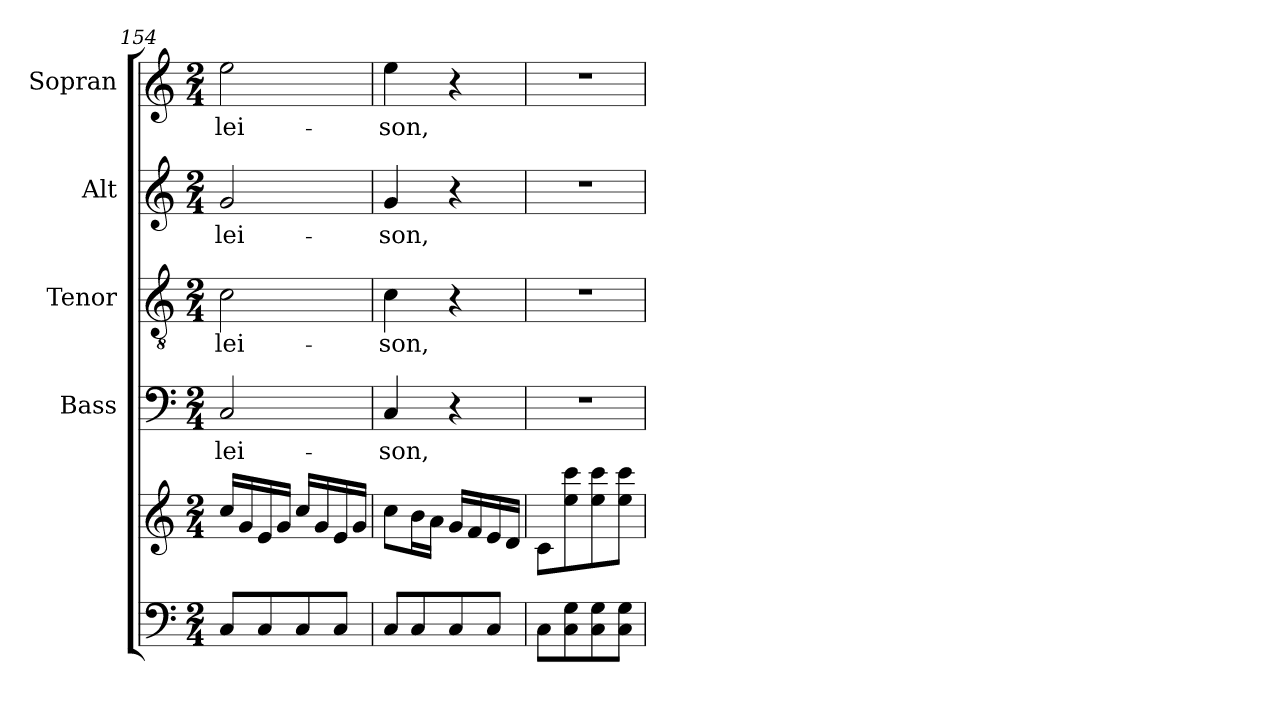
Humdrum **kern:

**kern	**kern	**kern	**text	**kern	**text	**kern	**text	**kern	**text
*part5	*part5	*part4	*part4	*part3	*part3	*part2	*part2	*part1	*part1
*staff6	*staff5	*staff4	*staff4	*staff3	*staff3	*staff2	*staff2	*staff1	*staff1
*	*	*I"Bass	*	*I"Tenor	*	*I"Alt	*	*I"Sopran	*
*	*	*I'B.	*	*I'T.	*	*I'A.	*	*I'S.	*
*clefF4	*clefG2	*clefF4	*	*clefGv2	*	*clefG2	*	*clefG2	*
*k[]	*k[]	*k[]	*	*k[]	*	*k[]	*	*k[]	*
*C:	*C:	*C:	*	*C:	*	*C:	*	*C:	*
*M2/4	*M2/4	*M2/4	*	*M2/4	*	*M2/4	*	*M2/4	*
=154	=154	=154	=154	=154	=154	=154	=154	=154	=154
!	!	!	!LO:LY:b	!	!LO:LY:b	!	!LO:LY:b	!	!LO:LY:b
8C/L	16cc/LL	2C/	-lei-	2c\	-lei-	2g/	-lei-	2ee\	-lei-
.	16g/	.	.	.	.	.	.	.	.
8C/	16e/	.	.	.	.	.	.	.	.
.	16g/JJ	.	.	.	.	.	.	.	.
8C/	16cc/LL	.	.	.	.	.	.	.	.
.	16g/	.	.	.	.	.	.	.	.
8C/J	16e/	.	.	.	.	.	.	.	.
.	16g/JJ	.	.	.	.	.	.	.	.
=155	=155	=155	=155	=155	=155	=155	=155	=155	=155
!	!	!	!LO:LY:b	!	!LO:LY:b	!	!LO:LY:b	!	!LO:LY:b
8C/L	8cc\L	4C/	-son,	4c\	-son,	4g/	-son,	4ee\	-son,
8C/	16b\L	.	.	.	.	.	.	.	.
.	16a\JJ	.	.	.	.	.	.	.	.
8C/	16g/LL	4r	.	4r	.	4r	.	4r	.
.	16f/	.	.	.	.	.	.	.	.
8C/J	16e/	.	.	.	.	.	.	.	.
.	16d/JJ	.	.	.	.	.	.	.	.
=156	=156	=156	=156	=156	=156	=156	=156	=156	=156
8C\L	8c\L	2r	.	2r	.	2r	.	2r	.
8C\ 8G\	8ee\ 8ccc\	.	.	.	.	.	.	.	.
8C\ 8G\	8ee\ 8ccc\	.	.	.	.	.	.	.	.
8C\ 8G\J	8ee\ 8ccc\J	.	.	.	.	.	.	.	.
=	=	=	=	=	=	=	=	=	=
*-	*-	*-	*-	*-	*-	*-	*-	*-	*-
